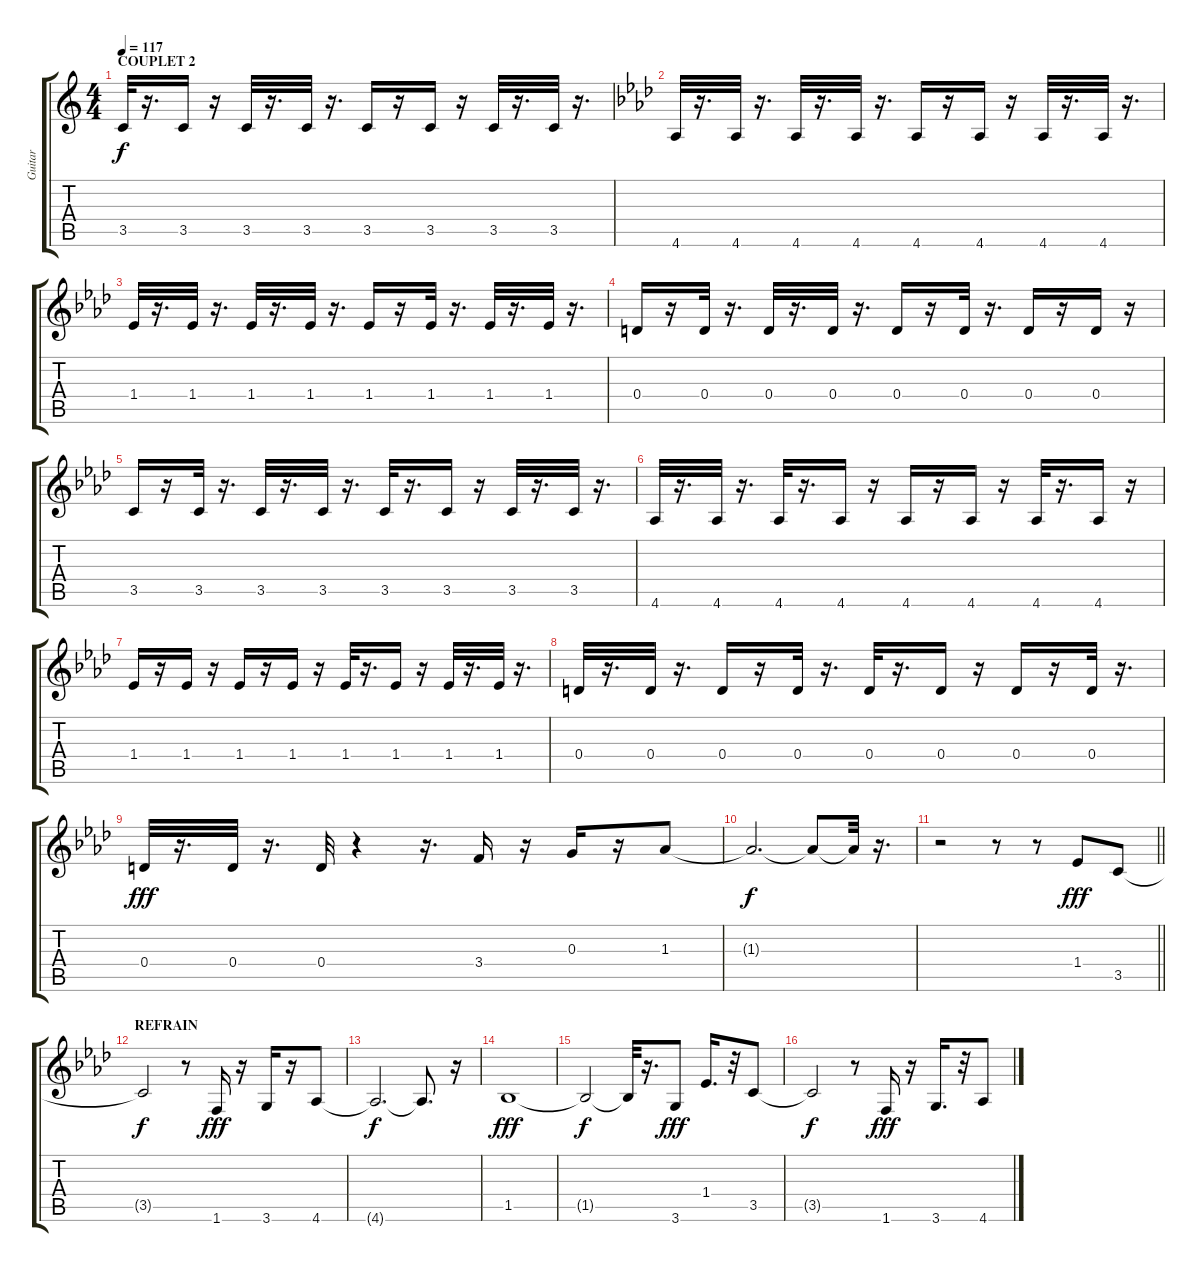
\track ("Guitar" "Guitar") {instrument distortionguitar}
\staff {score tabs}
\tuning (E4 B3 G3 D3 A2 E2) {hide}
\ts (4 4)
\section ("" "COUPLET 2")
\tempo 117
\clef g2
\ks c
3.5.32{dy f} r.16{d} 3.5.16 r.16 3.5.32 r.16{d} 3.5.32 r.16{d} 3.5.16 r.16 3.5.16 r.16 3.5.32 r.16{d} 3.5.32 r.16{d} |
\ks ab
4.6.32 r.16{d} 4.6.32 r.16{d} 4.6.32 r.16{d} 4.6.32 r.16{d} 4.6.16 r.16 4.6.16 r.16 4.6.32 r.16{d} 4.6.32 r.16{d} |
1.4.32 r.16{d} 1.4.32 r.16{d} 1.4.32 r.16{d} 1.4.32 r.16{d} 1.4.16 r.16 1.4.32 r.16{d} 1.4.32 r.16{d} 1.4.32 r.16{d} |
0.4.16 r.16 0.4.32 r.16{d} 0.4.32 r.16{d} 0.4.32 r.16{d} 0.4.16 r.16 0.4.32 r.16{d} 0.4.16 r.16 0.4.16 r.16 |
3.5.16 r.16 3.5.32 r.16{d} 3.5.32 r.16{d} 3.5.32 r.16{d} 3.5.32 r.16{d} 3.5.16 r.16 3.5.32 r.16{d} 3.5.32 r.16{d} |
4.6.32 r.16{d} 4.6.32 r.16{d} 4.6.32 r.16{d} 4.6.16 r.16 4.6.16 r.16 4.6.16 r.16 4.6.32 r.16{d} 4.6.16 r.16 |
1.4.16 r.16 1.4.16 r.16 1.4.16 r.16 1.4.16 r.16 1.4.32 r.16{d} 1.4.16 r.16 1.4.32 r.16{d} 1.4.32 r.16{d} |
0.4.32 r.16{d} 0.4.32 r.16{d} 0.4.16 r.16 0.4.32 r.16{d} 0.4.32 r.16{d} 0.4.16 r.16 0.4.16 r.16 0.4.32 r.16{d} |
0.4.32{dy fff} r.16{d} 0.4.32 r.16{d} 0.4.32 r.4 r.16{d} 3.4.16 r.16 0.3.16 r.16 1.3.8 |
1.3{t}.2{d dy f} 1.3{t}.8 1.3{t}.32 r.16{d} |
\barLineRight lightlight
r.2 r.8 r.8 1.4.8{dy fff} 3.5.8 |
\section ("" "REFRAIN")
3.5{t}.2{dy f} r.8 1.6.16{dy fff} r.16 3.6.16 r.16 4.6.8 |
4.6{t}.2{d dy f} 4.6{t}.8{d} r.16 |
1.5.1{dy fff} |
1.5{t}.2{dy f} 1.5{t}.32 r.16{d} 3.6.8{dy fff} 1.4.16{d} r.32 3.5.8 |
3.5{t}.2{dy f} r.8 1.6.16{dy fff} r.16 3.6.16{d} r.32 4.6.8
